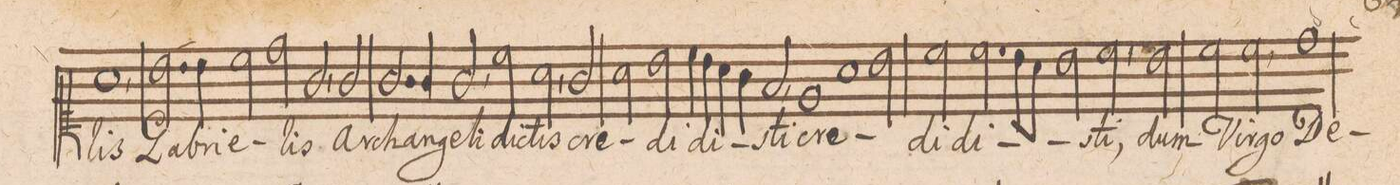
**kern	**text
*I"CANTVS.	*
*clefC1	*
*k[]	*
*met(c|)	*
*M2/1	*
1a\,<	-lis
=27-	=27-
2.b\	Ga-
4b\	-bri-
2cc\	-e-
2dd\	.
=28-	=28-
2g,</	-lis
2g/	ar-
2.g/	-chan-
4g/	-ge-
=29-	=29-
2g,</	-li
2cc\	di-
2a,<\	-ctis
2g/	cre-
=30-	=30-
2a\	.
2b\	-di-
4cc\	-di-
4b\	.
4a\	.
4g\	.
=31-	=31-
2f,</	sti
1e/	cre-
1a\	.
=32-	=32-
2b\	.
2cc\	-di-
2.cc\	-di-
=33-	=33-
8b\L	.
8a\J	.
2b\	.
2cc,<\	-sti,
2b\	dum
=34-	=34-
2cc\	Vir-
2cc,<\	-go
1dd\	De-
=35-	=35-
*-	*-
